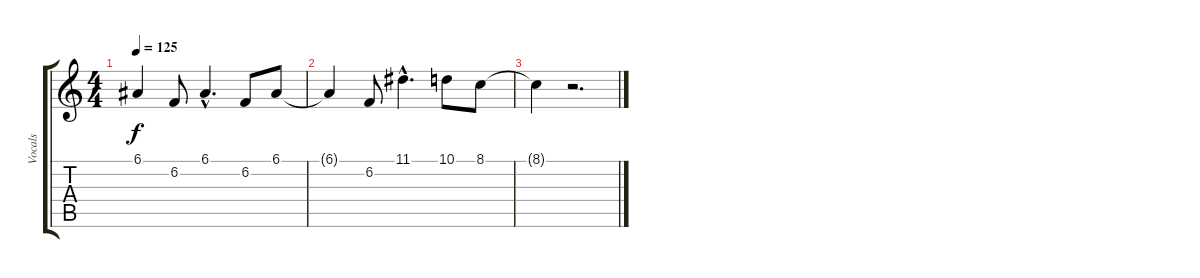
\track ("Vocals" "Vocals") {instrument synthbrass1}
\staff {score tabs}
\tuning (E4 B3 G3 D3 A2 E2) {hide}
\ts (4 4)
\tempo 125
\clef g2
\ks c
6.1{t}.4{dy f} 6.2.8 6.1{hac}.4{d} 6.2.8 6.1.8 |
6.1{t}.4{volume 5} 6.2.8 11.1{hac}.4{d} 10.1.8 8.1.8 |
8.1{t}.4{volume 1} r.2{d}
